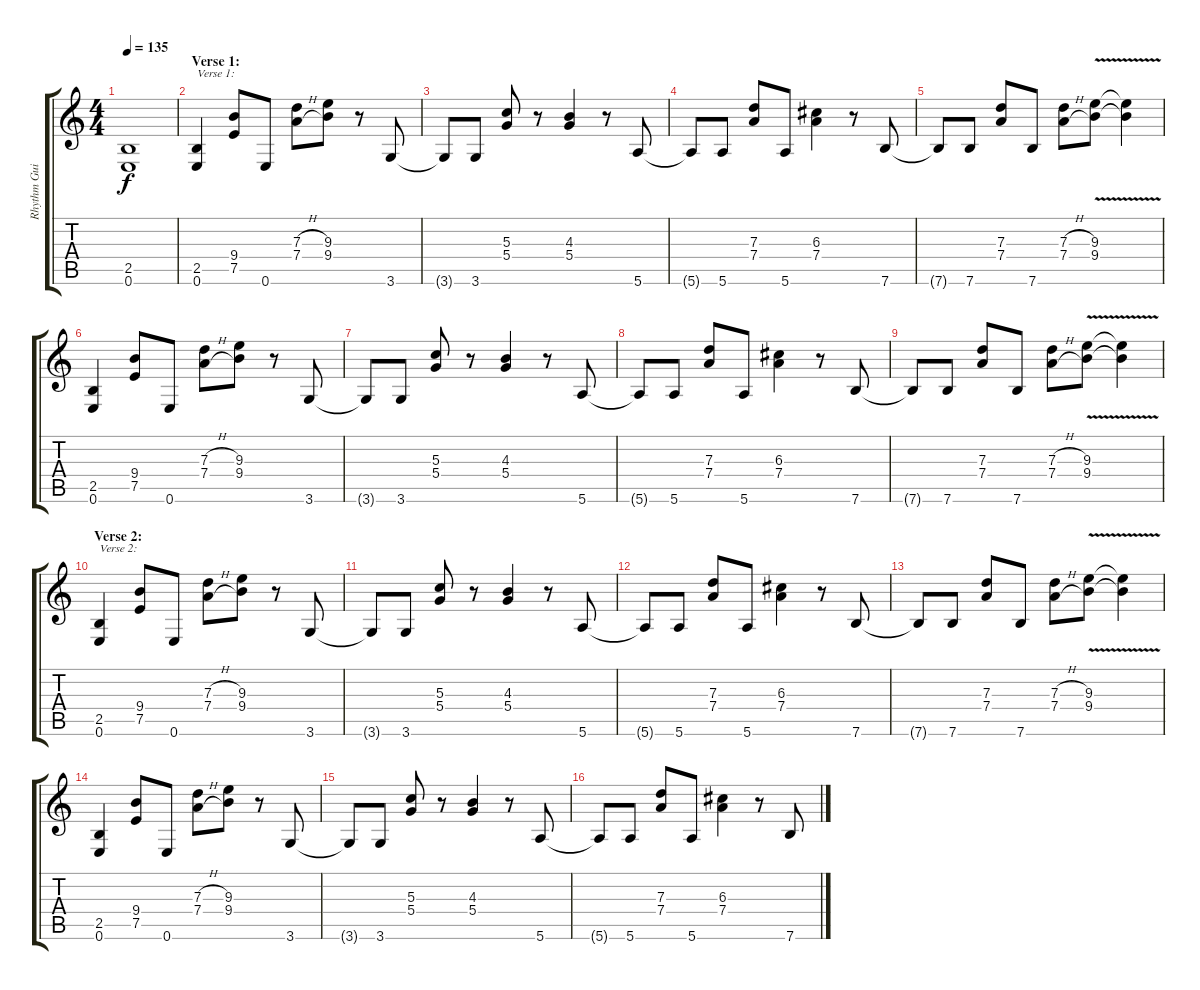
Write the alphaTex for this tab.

\track ("Rhythm Guitar" "Rhythm Gui") {instrument distortionguitar}
\staff {score tabs}
\tuning (E4 B3 G3 D3 A2 E2) {hide}
\ts (4 4)
\tempo 135
\clef g2
\ks c
(2.5{t} 0.6{t}).1{dy f} |
\section ("" "Verse 1:")
(2.5 0.6).4{txt "Verse 1:"} (9.4 7.5).8 0.6.8 (7.3{h} 7.4{h}).8 (9.3 9.4).8 r.8 3.6.8 |
3.6{t}.8 3.6.8 (5.3 5.4).8 r.8 (4.3 5.4).4 r.8 5.6.8 |
5.6{t}.8 5.6.8 (7.3 7.4).8 5.6.8 (6.3 7.4).4 r.8 7.6.8 |
7.6{t}.8 7.6.8 (7.3 7.4).8 7.6.8 (7.3{h} 7.4{h}).8 (9.3{v} 9.4{v}).8 (9.3{t} 9.4{t}).4 |
(2.5 0.6).4 (9.4 7.5).8 0.6.8 (7.3{h} 7.4{h}).8 (9.3 9.4).8 r.8 3.6.8 |
3.6{t}.8 3.6.8 (5.3 5.4).8 r.8 (4.3 5.4).4 r.8 5.6.8 |
5.6{t}.8 5.6.8 (7.3 7.4).8 5.6.8 (6.3 7.4).4 r.8 7.6.8 |
7.6{t}.8 7.6.8 (7.3 7.4).8 7.6.8 (7.3{h} 7.4{h}).8 (9.3{v} 9.4{v}).8 (9.3{t} 9.4{t}).4 |
\section ("" "Verse 2:")
(2.5 0.6).4{txt "Verse 2:"} (9.4 7.5).8 0.6.8 (7.3{h} 7.4{h}).8 (9.3 9.4).8 r.8 3.6.8 |
3.6{t}.8 3.6.8 (5.3 5.4).8 r.8 (4.3 5.4).4 r.8 5.6.8 |
5.6{t}.8 5.6.8 (7.3 7.4).8 5.6.8 (6.3 7.4).4 r.8 7.6.8 |
7.6{t}.8 7.6.8 (7.3 7.4).8 7.6.8 (7.3{h} 7.4{h}).8 (9.3{v} 9.4{v}).8 (9.3{t} 9.4{t}).4 |
(2.5 0.6).4 (9.4 7.5).8 0.6.8 (7.3{h} 7.4{h}).8 (9.3 9.4).8 r.8 3.6.8 |
3.6{t}.8 3.6.8 (5.3 5.4).8 r.8 (4.3 5.4).4 r.8 5.6.8 |
5.6{t}.8 5.6.8 (7.3 7.4).8 5.6.8 (6.3 7.4).4 r.8 7.6.8
